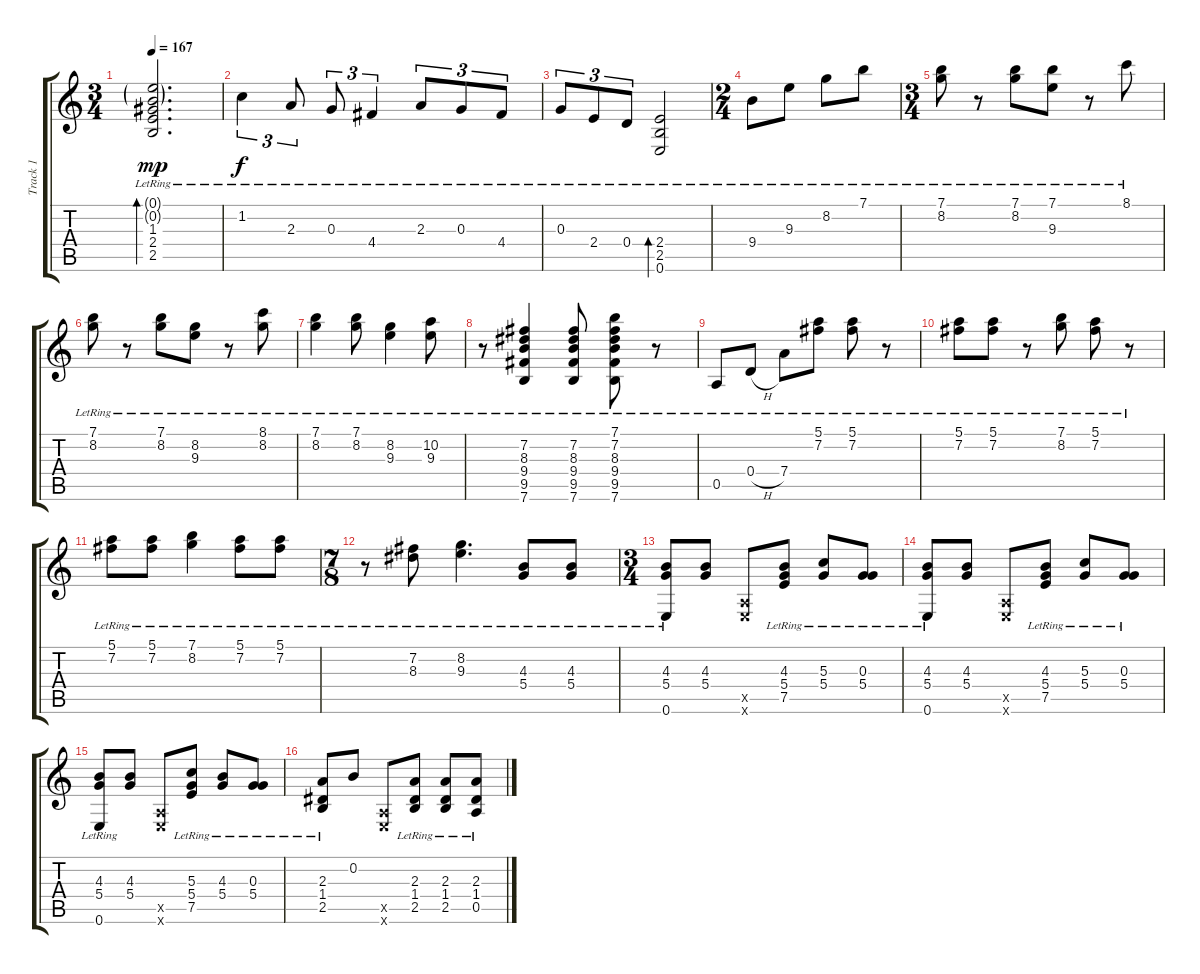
\track ("Track 1" "Track 1") {instrument acousticguitarnylon}
\staff {score tabs}
\tuning (E4 B3 G3 D3 A2 E2) {hide}
\ts (3 4)
\tempo 167
\clef g2
\ks c
(0.1{g} 0.2{g lr} 1.3{lr} 2.4{lr} 2.5{lr}).2{d bd 120 dy mp} |
1.2{lr}.4{tu (3 2) dy f} 2.3{lr}.8{tu (3 2)} 0.3{lr}.8{tu (3 2)} 4.4{lr}.4{tu (3 2)} 2.3{lr}.8{tu (3 2)} 0.3{lr}.8{tu (3 2)} 4.4{lr}.8{tu (3 2)} |
0.3{lr}.8{tu (3 2)} 2.4{lr}.8{tu (3 2)} 0.4{lr}.8{tu (3 2)} (2.4{lr} 2.5{lr} 0.6{lr}).2{bd 480} |
\ts (2 4)
9.4{lr}.8 9.3{lr}.8 8.2{lr}.8 7.1{lr}.8 |
\ts (3 4)
(7.1{lr} 8.2{lr}).8 r.8 (7.1{lr} 8.2{lr}).8 (7.1{lr} 9.3{lr}).8 r.8 8.1{lr}.8 |
(7.1{lr} 8.2{lr}).8 r.8 (7.1{lr} 8.2{lr}).8 (8.2{lr} 9.3{lr}).8 r.8 (8.1{lr} 8.2{lr}).8 |
(7.1{lr} 8.2{lr}).4 (7.1{lr} 8.2{lr}).8 (8.2{lr} 9.3{lr}).4 (10.2{lr} 9.3{lr}).8 |
r.8 (7.2{lr} 8.3{lr} 9.4{lr} 9.5{lr} 7.6{lr}).4 (7.2{lr} 8.3{lr} 9.4{lr} 9.5{lr} 7.6{lr}).8 (7.1{lr} 7.2{lr} 8.3{lr} 9.4{lr} 9.5{lr} 7.6{lr}).8 r.8 |
0.5{lr}.8 0.4{h lr}.8 7.4{lr}.8 (5.1{lr} 7.2{lr}).8 (5.1{lr} 7.2{lr}).8 r.8 |
(5.1{lr} 7.2{lr}).8 (5.1{lr} 7.2{lr}).8 r.8 (7.1{lr} 8.2{lr}).8 (5.1{lr} 7.2{lr}).8 r.8 |
(5.1{lr} 7.2{lr}).8 (5.1{lr} 7.2{lr}).8 (7.1{lr} 8.2{lr}).4 (5.1{lr} 7.2{lr}).8 (5.1{lr} 7.2{lr}).8 |
\ts (7 8)
r.8 (7.2{lr} 8.3{lr}).8 (8.2{lr} 9.3{lr}).4{d} (4.3{lr} 5.4{lr}).8 (4.3{lr} 5.4{lr}).8 |
\ts (3 4)
(4.3{lr} 5.4{lr} 0.6{lr}).8 (4.3 5.4).8 (0.5{x} 0.6{x}).8 (4.3{lr} 5.4{lr} 7.5{lr}).8 (5.3{lr} 5.4{lr}).8 (0.3{lr} 5.4{lr}).8 |
(4.3{lr} 5.4{lr} 0.6{lr}).8 (4.3 5.4).8 (0.5{x} 0.6{x}).8 (4.3{lr} 5.4{lr} 7.5{lr}).8 (5.3{lr} 5.4{lr}).8 (0.3{lr} 5.4{lr}).8 |
(4.3{lr} 5.4{lr} 0.6{lr}).8 (4.3 5.4).8 (0.5{x} 0.6{x}).8 (5.3{lr} 5.4{lr} 7.5{lr}).8 (4.3{lr} 5.4{lr}).8 (0.3{lr} 5.4{lr}).8 |
(2.3 1.4 2.5{lr}).8 0.2.8 (0.5{x} 0.6{x}).8 (2.3{lr} 1.4{lr} 2.5{lr}).8 (2.3{lr} 1.4{lr} 2.5{lr}).8 (2.3{lr} 1.4{lr} 0.5{lr}).8
